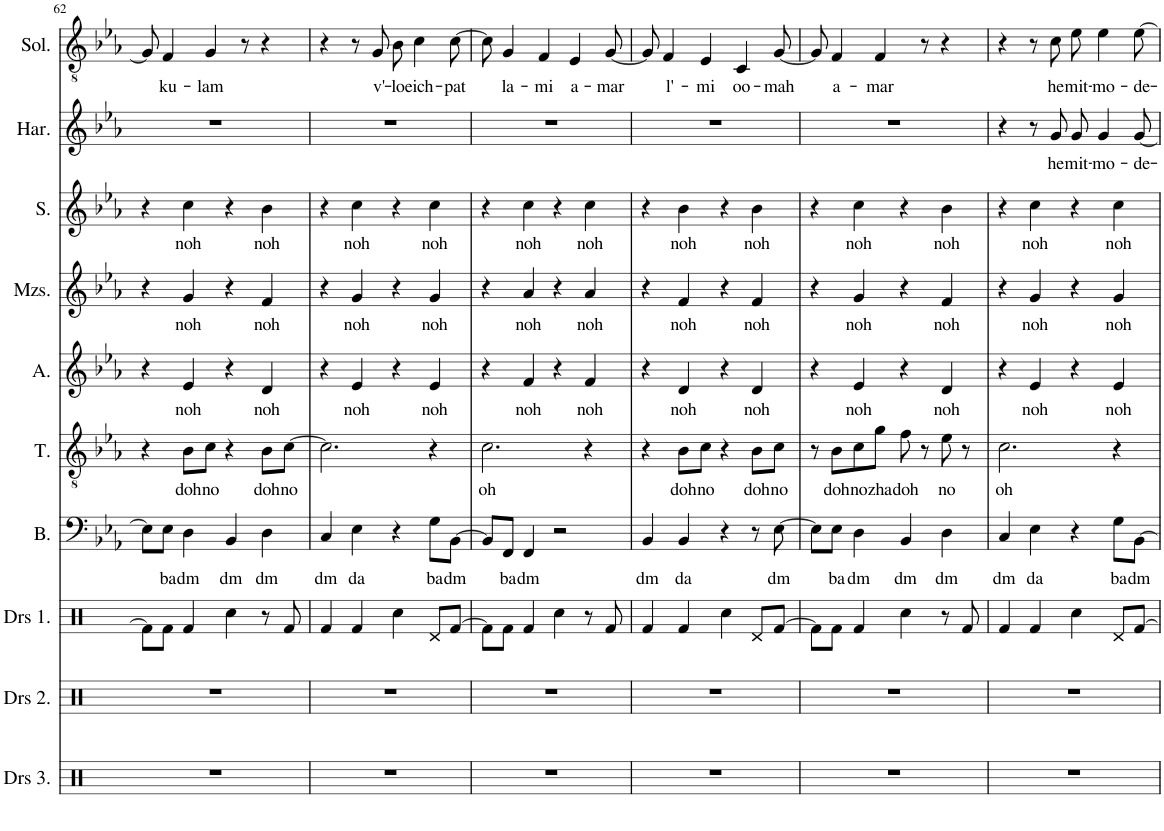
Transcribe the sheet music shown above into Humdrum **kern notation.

**kern	**kern	**kern	**kern	**text	**kern	**text	**kern	**text	**kern	**text	**kern	**text	**kern	**text	**kern	**text
*part10	*part9	*part8	*part7	*part7	*part6	*part6	*part5	*part5	*part4	*part4	*part3	*part3	*part2	*part2	*part1	*part1
*staff10	*staff9	*staff8	*staff7	*staff7	*staff6	*staff6	*staff5	*staff5	*staff4	*staff4	*staff3	*staff3	*staff2	*staff2	*staff1	*staff1
*I"Drumset Layer 3	*I"Drumset Layer 2	*I"Drumset Layer 1	*I"Bass	*	*I"Tenor	*	*I"Alto	*	*I"Mezzo-soprano	*	*I"Soprano	*	*I"Harmony	*	*I"Solo	*
*I'Drs 3.	*I'Drs 2.	*I'Drs 1.	*I'B.	*	*I'T.	*	*I'A.	*	*I'Mzs.	*	*I'S.	*	*I'Har.	*	*I'Sol.	*
!!LO:PB:g=z
*clefX	*clefX	*clefX	*clefF4	*	*clefGv2	*	*clefG2	*	*clefG2	*	*clefG2	*	*clefG2	*	*clefGv2	*
*k[]	*k[]	*k[]	*k[b-e-a-]	*	*k[b-e-a-]	*	*k[b-e-a-]	*	*k[b-e-a-]	*	*k[b-e-a-]	*	*k[b-e-a-]	*	*k[b-e-a-]	*
*M2/2	*M2/2	*M2/2	*M2/2	*	*M2/2	*	*M2/2	*	*M2/2	*	*M2/2	*	*M2/2	*	*M2/2	*
*met(c|)	*met(c|)	*met(c|)	*met(c|)	*	*met(c|)	*	*met(c|)	*	*met(c|)	*	*met(c|)	*	*met(c|)	*	*met(c|)	*
=62	=62	=62	=62	=62	=62	=62	=62	=62	=62	=62	=62	=62	=62	=62	=62	=62
1r	1r	8Rf\L]	8E-\L]	.	4r	.	4r	.	4r	.	4r	.	1r	.	8G/]	.
!	!	!	!	!LO:LY:b	!	!	!	!	!	!	!	!	!	!	!	!LO:LY:b
.	.	8Rf\J	8E-\J	ba	.	.	.	.	.	.	.	.	.	.	4F/	ku-
!	!	!	!	!LO:LY:b	!	!LO:LY:b	!	!LO:LY:b	!	!LO:LY:b	!	!LO:LY:b	!	!	!	!
.	.	4Rf/	4D\	dm	8B-\L	doh	4e-/	noh	4g/	noh	4cc\	noh	.	.	.	.
!	!	!	!	!	!	!LO:LY:b	!	!	!	!	!	!	!	!	!	!LO:LY:b
.	.	.	.	.	8c\J	no	.	.	.	.	.	.	.	.	4G/	-lam
!	!	!	!	!LO:LY:b	!	!	!	!	!	!	!	!	!	!	!	!
.	.	4Rcc\	4BB-/	dm	4r	.	4r	.	4r	.	4r	.	.	.	.	.
.	.	.	.	.	.	.	.	.	.	.	.	.	.	.	8r	.
!	!	!	!	!LO:LY:b	!	!LO:LY:b	!	!LO:LY:b	!	!LO:LY:b	!	!LO:LY:b	!	!	!	!
.	.	8r	4D\	dm	8B-\L	doh	4d/	noh	4f/	noh	4b-\	noh	.	.	4r	.
!	!	!	!	!	!	!LO:LY:b	!	!	!	!	!	!	!	!	!	!
.	.	8Rf/	.	.	[8c\J	no	.	.	.	.	.	.	.	.	.	.
=63	=63	=63	=63	=63	=63	=63	=63	=63	=63	=63	=63	=63	=63	=63	=63	=63
!	!	!	!	!LO:LY:b	!	!	!	!	!	!	!	!	!	!	!	!
1r	1r	4Rf/	4C/	dm	2.c\]	.	4r	.	4r	.	4r	.	1r	.	4r	.
!	!	!	!	!LO:LY:b	!	!	!	!LO:LY:b	!	!LO:LY:b	!	!LO:LY:b	!	!	!	!
.	.	4Rf/	4E-\	da	.	.	4e-/	noh	4g/	noh	4cc\	noh	.	.	8r	.
!	!	!	!	!	!	!	!	!	!	!	!	!	!	!	!	!LO:LY:b
.	.	.	.	.	.	.	.	.	.	.	.	.	.	.	8G/	v'-
!	!	!	!	!	!	!	!	!	!	!	!	!	!	!	!	!LO:LY:b
.	.	4Rcc\	4r	.	.	.	4r	.	4r	.	4r	.	.	.	8B-\	-lo
!	!	!	!	!	!	!	!	!	!	!	!	!	!	!	!	!LO:LY:b
.	.	.	.	.	.	.	.	.	.	.	.	.	.	.	4c\	eich-
!	!	!	!	!LO:LY:b	!	!	!	!LO:LY:b	!	!LO:LY:b	!	!LO:LY:b	!	!	!	!
.	.	8Rd/L	8G\L	ba	4r	.	4e-/	noh	4g/	noh	4cc\	noh	.	.	.	.
!	!	!	!	!LO:LY:b	!	!	!	!	!	!	!	!	!	!	!	!LO:LY:b
.	.	[8Rf/J	[8BB-\J	dm	.	.	.	.	.	.	.	.	.	.	[8c\	-pat
=64	=64	=64	=64	=64	=64	=64	=64	=64	=64	=64	=64	=64	=64	=64	=64	=64
!	!	!	!	!	!	!LO:LY:b	!	!	!	!	!	!	!	!	!	!
1r	1r	8Rf\L]	8BB-/L]	.	2.c\	oh	4r	.	4r	.	4r	.	1r	.	8c\]	.
!	!	!	!	!LO:LY:b	!	!	!	!	!	!	!	!	!	!	!	!LO:LY:b
.	.	8Rf\J	8FF/J	ba	.	.	.	.	.	.	.	.	.	.	4G/	la-
!	!	!	!	!LO:LY:b	!	!	!	!LO:LY:b	!	!LO:LY:b	!	!LO:LY:b	!	!	!	!
.	.	4Rf/	4FF/	dm	.	.	4f/	noh	4a-/	noh	4cc\	noh	.	.	.	.
!	!	!	!	!	!	!	!	!	!	!	!	!	!	!	!	!LO:LY:b
.	.	.	.	.	.	.	.	.	.	.	.	.	.	.	4F/	-mi
.	.	4Rcc\	2r	.	.	.	4r	.	4r	.	4r	.	.	.	.	.
!	!	!	!	!	!	!	!	!	!	!	!	!	!	!	!	!LO:LY:b
.	.	.	.	.	.	.	.	.	.	.	.	.	.	.	4E-/	a-
!	!	!	!	!	!	!	!	!LO:LY:b	!	!LO:LY:b	!	!LO:LY:b	!	!	!	!
.	.	8r	.	.	4r	.	4f/	noh	4a-/	noh	4cc\	noh	.	.	.	.
!	!	!	!	!	!	!	!	!	!	!	!	!	!	!	!	!LO:LY:b
.	.	8Rf/	.	.	.	.	.	.	.	.	.	.	.	.	[8G/	-mar
=65	=65	=65	=65	=65	=65	=65	=65	=65	=65	=65	=65	=65	=65	=65	=65	=65
!	!	!	!	!LO:LY:b	!	!	!	!	!	!	!	!	!	!	!	!
1r	1r	4Rf/	4BB-/	dm	4r	.	4r	.	4r	.	4r	.	1r	.	8G/]	.
!	!	!	!	!	!	!	!	!	!	!	!	!	!	!	!	!LO:LY:b
.	.	.	.	.	.	.	.	.	.	.	.	.	.	.	4F/	l'-
!	!	!	!	!LO:LY:b	!	!LO:LY:b	!	!LO:LY:b	!	!LO:LY:b	!	!LO:LY:b	!	!	!	!
.	.	4Rf/	4BB-/	da	8B-\L	doh	4d/	noh	4f/	noh	4b-\	noh	.	.	.	.
!	!	!	!	!	!	!LO:LY:b	!	!	!	!	!	!	!	!	!	!LO:LY:b
.	.	.	.	.	8c\J	no	.	.	.	.	.	.	.	.	4E-/	-mi
.	.	4Rcc\	4r	.	4r	.	4r	.	4r	.	4r	.	.	.	.	.
!	!	!	!	!	!	!	!	!	!	!	!	!	!	!	!	!LO:LY:b
.	.	.	.	.	.	.	.	.	.	.	.	.	.	.	4C/	oo-
!	!	!	!	!	!	!LO:LY:b	!	!LO:LY:b	!	!LO:LY:b	!	!LO:LY:b	!	!	!	!
.	.	8Rd/L	8r	.	8B-\L	doh	4d/	noh	4f/	noh	4b-\	noh	.	.	.	.
!	!	!	!	!LO:LY:b	!	!LO:LY:b	!	!	!	!	!	!	!	!	!	!LO:LY:b
.	.	[8Rf/J	[8E-\	dm	8c\J	no	.	.	.	.	.	.	.	.	[8G/	-mah
=66	=66	=66	=66	=66	=66	=66	=66	=66	=66	=66	=66	=66	=66	=66	=66	=66
1r	1r	8Rf\L]	8E-\L]	.	8r	.	4r	.	4r	.	4r	.	1r	.	8G/]	.
!	!	!	!	!LO:LY:b	!	!LO:LY:b	!	!	!	!	!	!	!	!	!	!LO:LY:b
.	.	8Rf\J	8E-\J	ba	8B-\L	doh	.	.	.	.	.	.	.	.	4F/	a-
!	!	!	!	!LO:LY:b	!	!LO:LY:b	!	!LO:LY:b	!	!LO:LY:b	!	!LO:LY:b	!	!	!	!
.	.	4Rf/	4D\	dm	8c\	no	4e-/	noh	4g/	noh	4cc\	noh	.	.	.	.
!	!	!	!	!	!	!LO:LY:b	!	!	!	!	!	!	!	!	!	!LO:LY:b
.	.	.	.	.	8g\J	zha	.	.	.	.	.	.	.	.	4F/	-mar
!	!	!	!	!LO:LY:b	!	!LO:LY:b	!	!	!	!	!	!	!	!	!	!
.	.	4Rcc\	4BB-/	dm	8f\	doh	4r	.	4r	.	4r	.	.	.	.	.
.	.	.	.	.	8r	.	.	.	.	.	.	.	.	.	8r	.
!	!	!	!	!LO:LY:b	!	!LO:LY:b	!	!LO:LY:b	!	!LO:LY:b	!	!LO:LY:b	!	!	!	!
.	.	8r	4D\	dm	8e-\	no	4d/	noh	4f/	noh	4b-\	noh	.	.	4r	.
.	.	8Rf/	.	.	8r	.	.	.	.	.	.	.	.	.	.	.
=67	=67	=67	=67	=67	=67	=67	=67	=67	=67	=67	=67	=67	=67	=67	=67	=67
!	!	!	!	!LO:LY:b	!	!LO:LY:b	!	!	!	!	!	!	!	!	!	!
1r	1r	4Rf/	4C/	dm	2.c\	oh	4r	.	4r	.	4r	.	4r	.	4r	.
!	!	!	!	!LO:LY:b	!	!	!	!LO:LY:b	!	!LO:LY:b	!	!LO:LY:b	!	!	!	!
.	.	4Rf/	4E-\	da	.	.	4e-/	noh	4g/	noh	4cc\	noh	8r	.	8r	.
!	!	!	!	!	!	!	!	!	!	!	!	!	!	!LO:LY:b	!	!LO:LY:b
.	.	.	.	.	.	.	.	.	.	.	.	.	8g/	he	8c\	he
!	!	!	!	!	!	!	!	!	!	!	!	!	!	!LO:LY:b	!	!LO:LY:b
.	.	4Rcc\	4r	.	.	.	4r	.	4r	.	4r	.	8g/	mit-	8e-\	mit-
!	!	!	!	!	!	!	!	!	!	!	!	!	!	!LO:LY:b	!	!LO:LY:b
.	.	.	.	.	.	.	.	.	.	.	.	.	4g/	-mo-	4e-\	-mo-
!	!	!	!	!LO:LY:b	!	!	!	!LO:LY:b	!	!LO:LY:b	!	!LO:LY:b	!	!	!	!
.	.	8Rd/L	8G\L	ba	4r	.	4e-/	noh	4g/	noh	4cc\	noh	.	.	.	.
!	!	!	!	!LO:LY:b	!	!	!	!	!	!	!	!	!	!LO:LY:b	!	!LO:LY:b
.	.	[8Rf/J	[8BB-\J	dm	.	.	.	.	.	.	.	.	[8g/	-de-	[8e-\	-de-
=	=	=	=	=	=	=	=	=	=	=	=	=	=	=	=	=
*-	*-	*-	*-	*-	*-	*-	*-	*-	*-	*-	*-	*-	*-	*-	*-	*-
